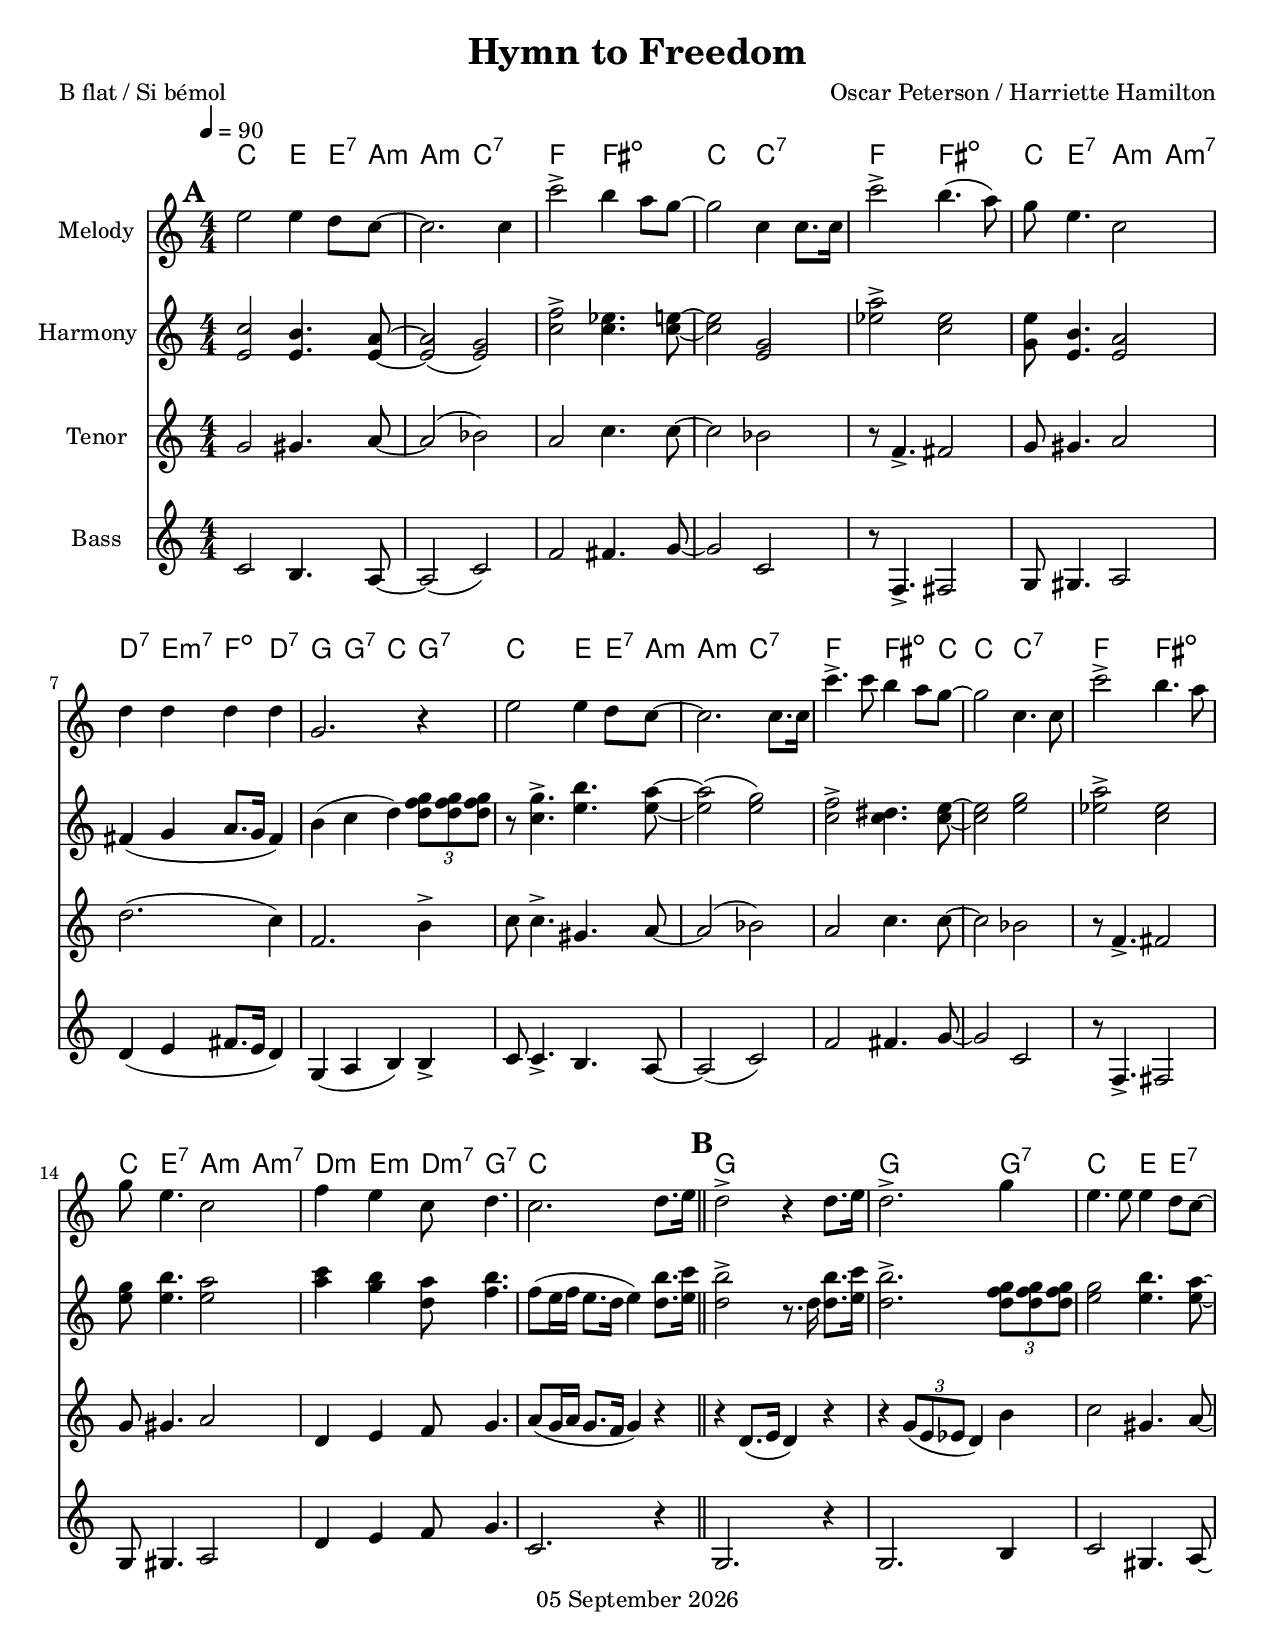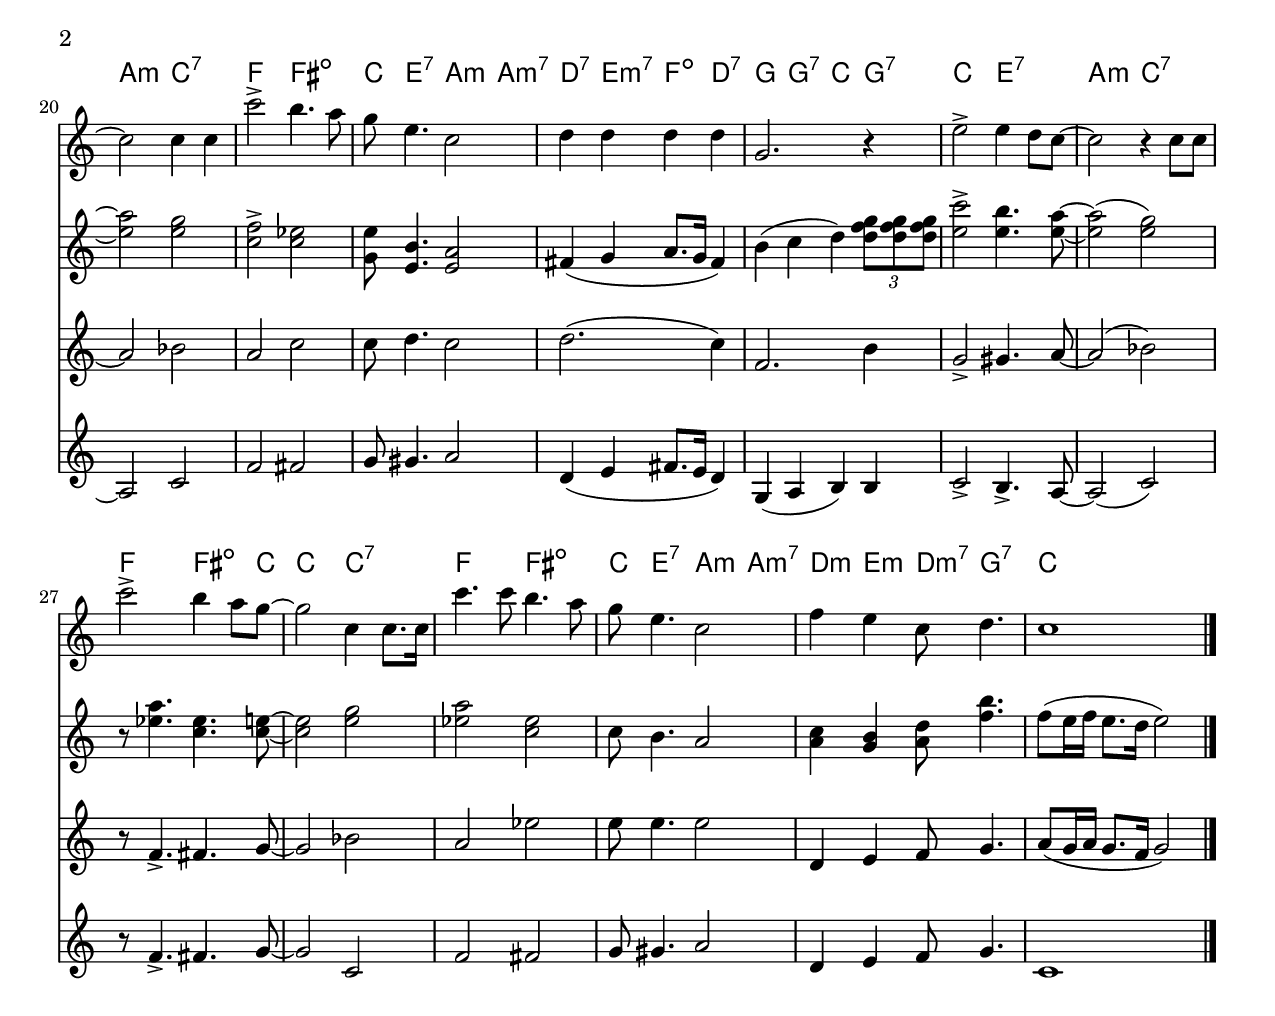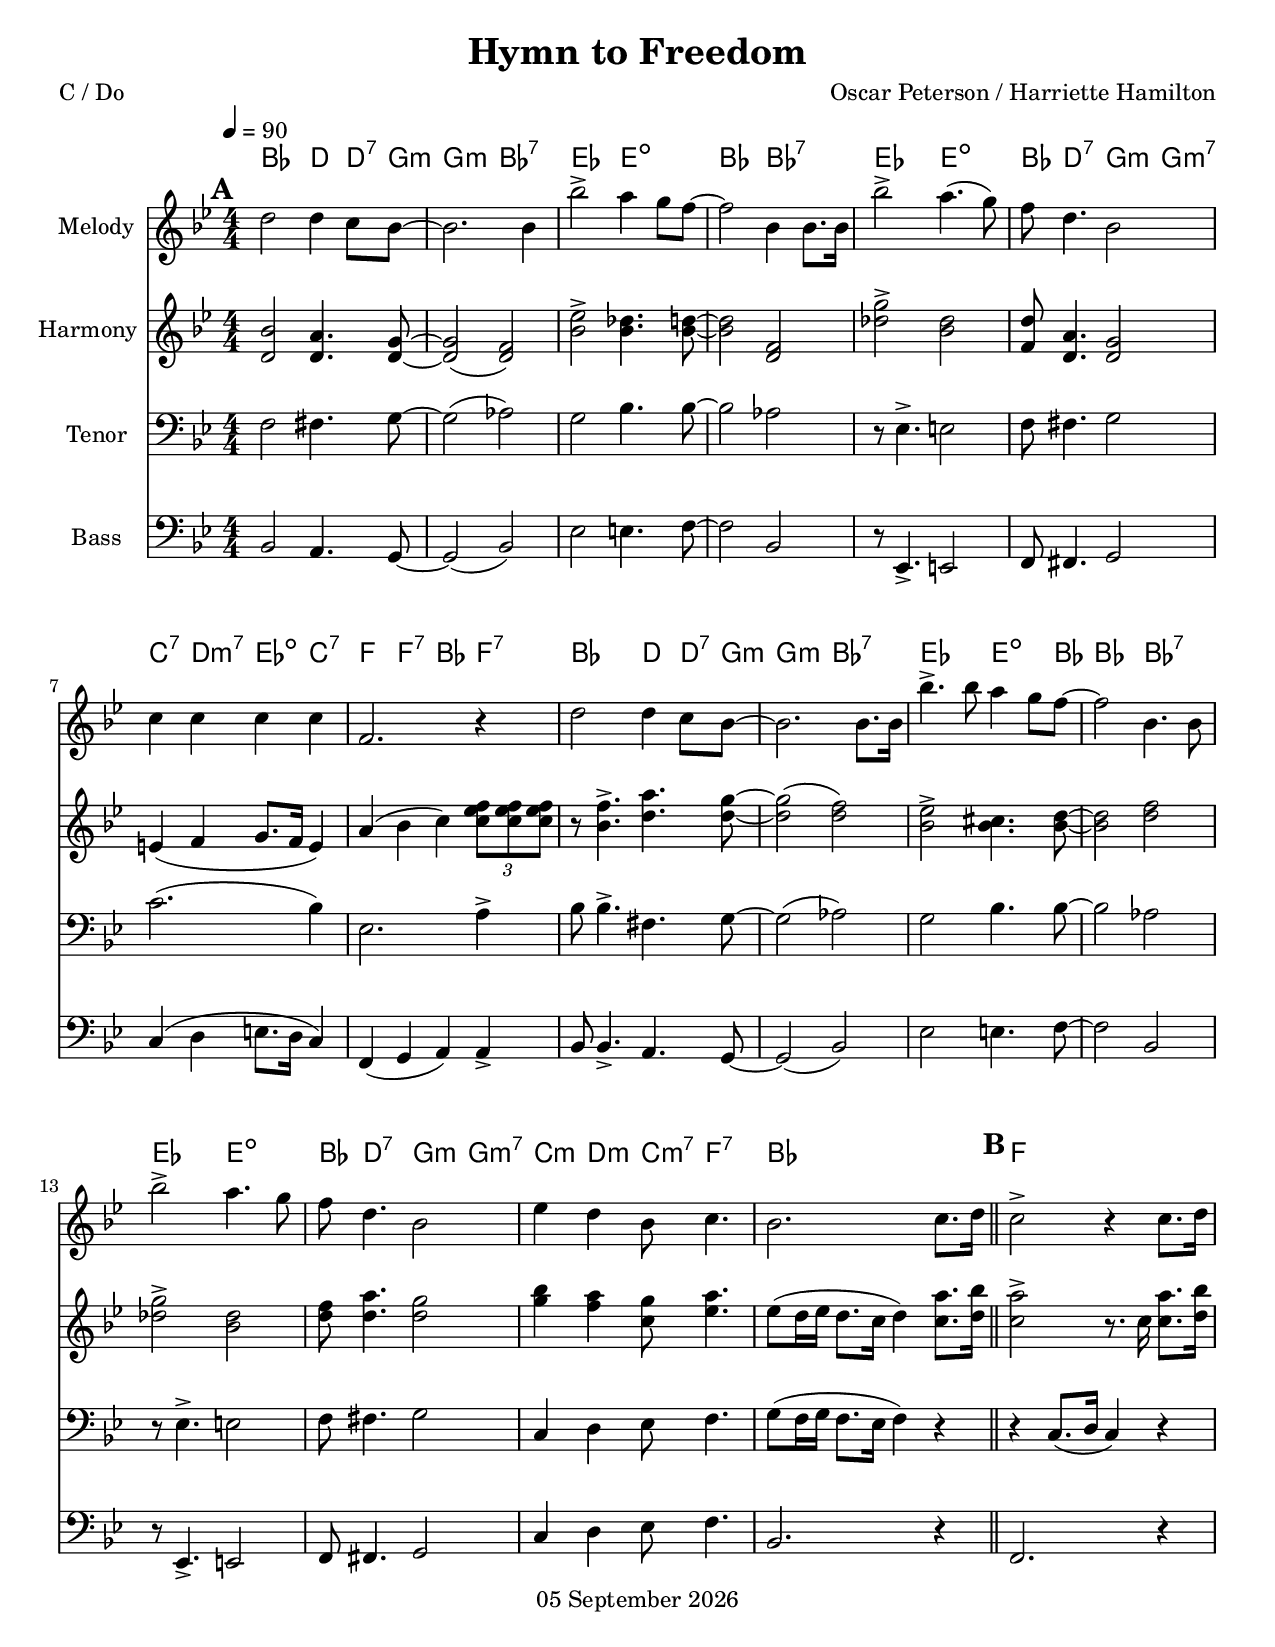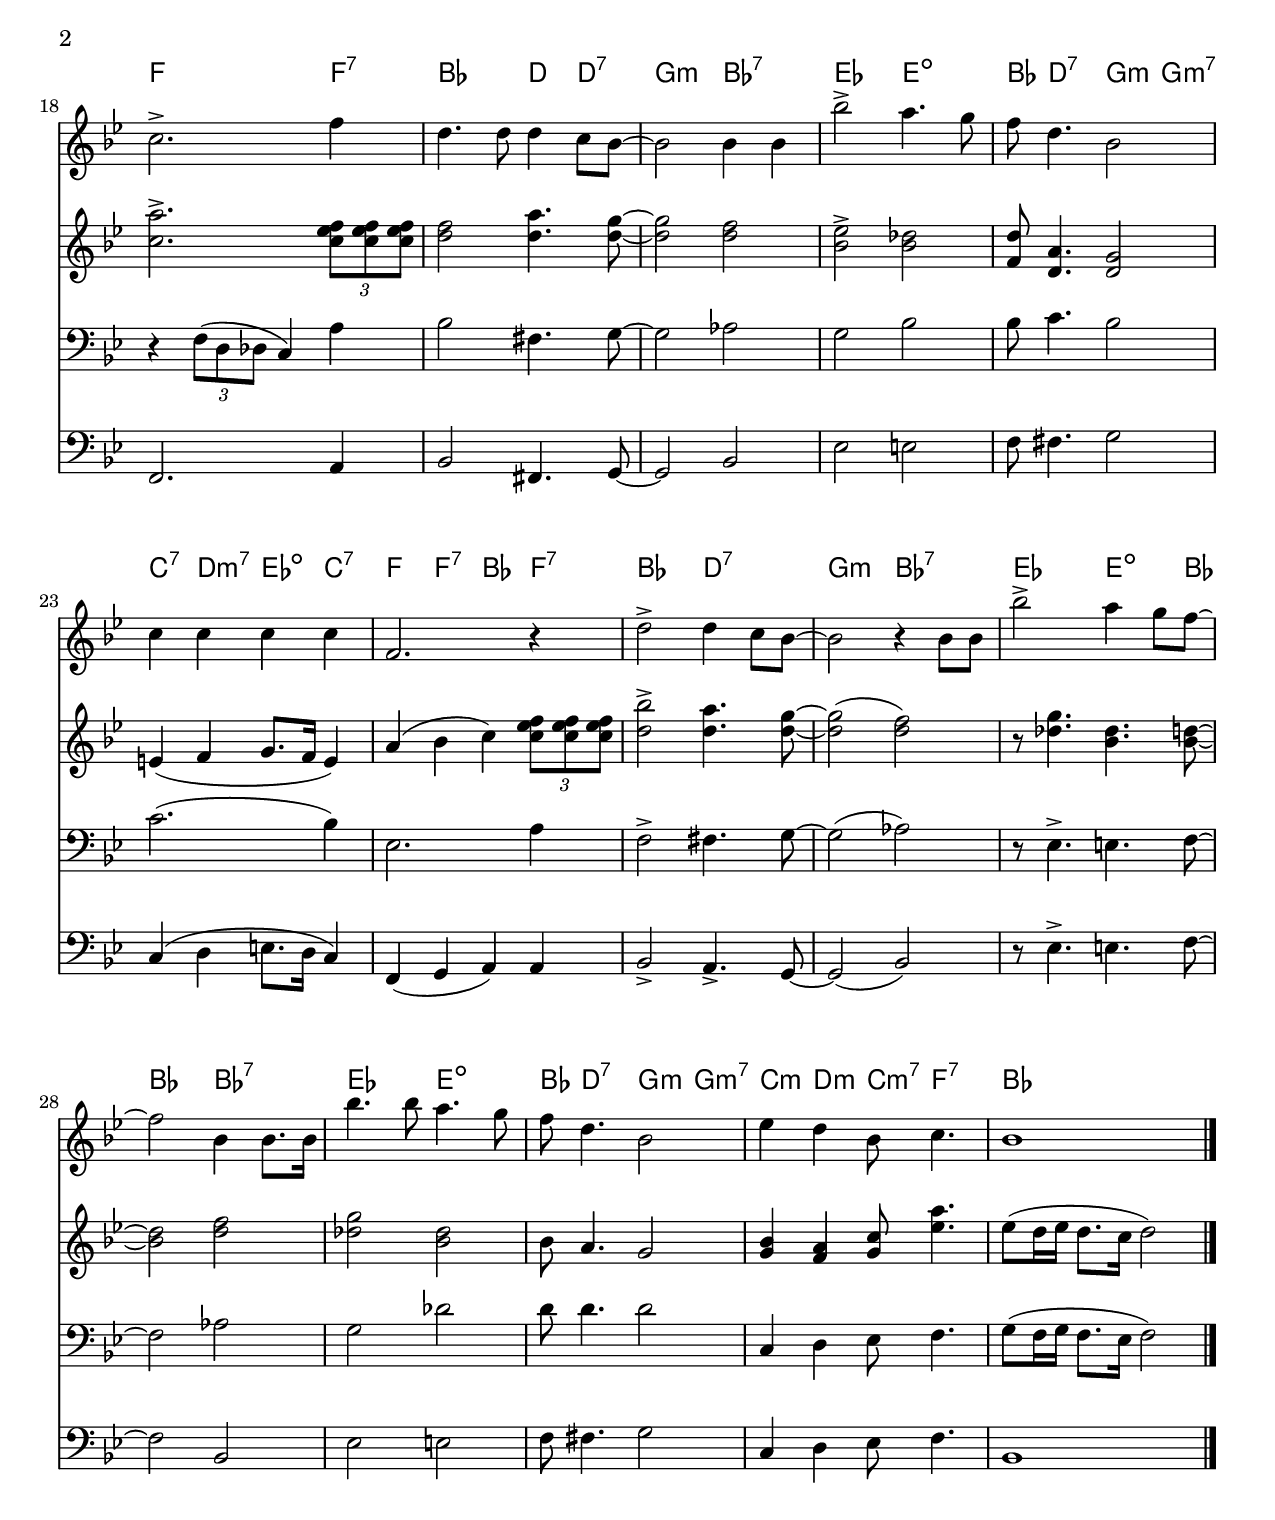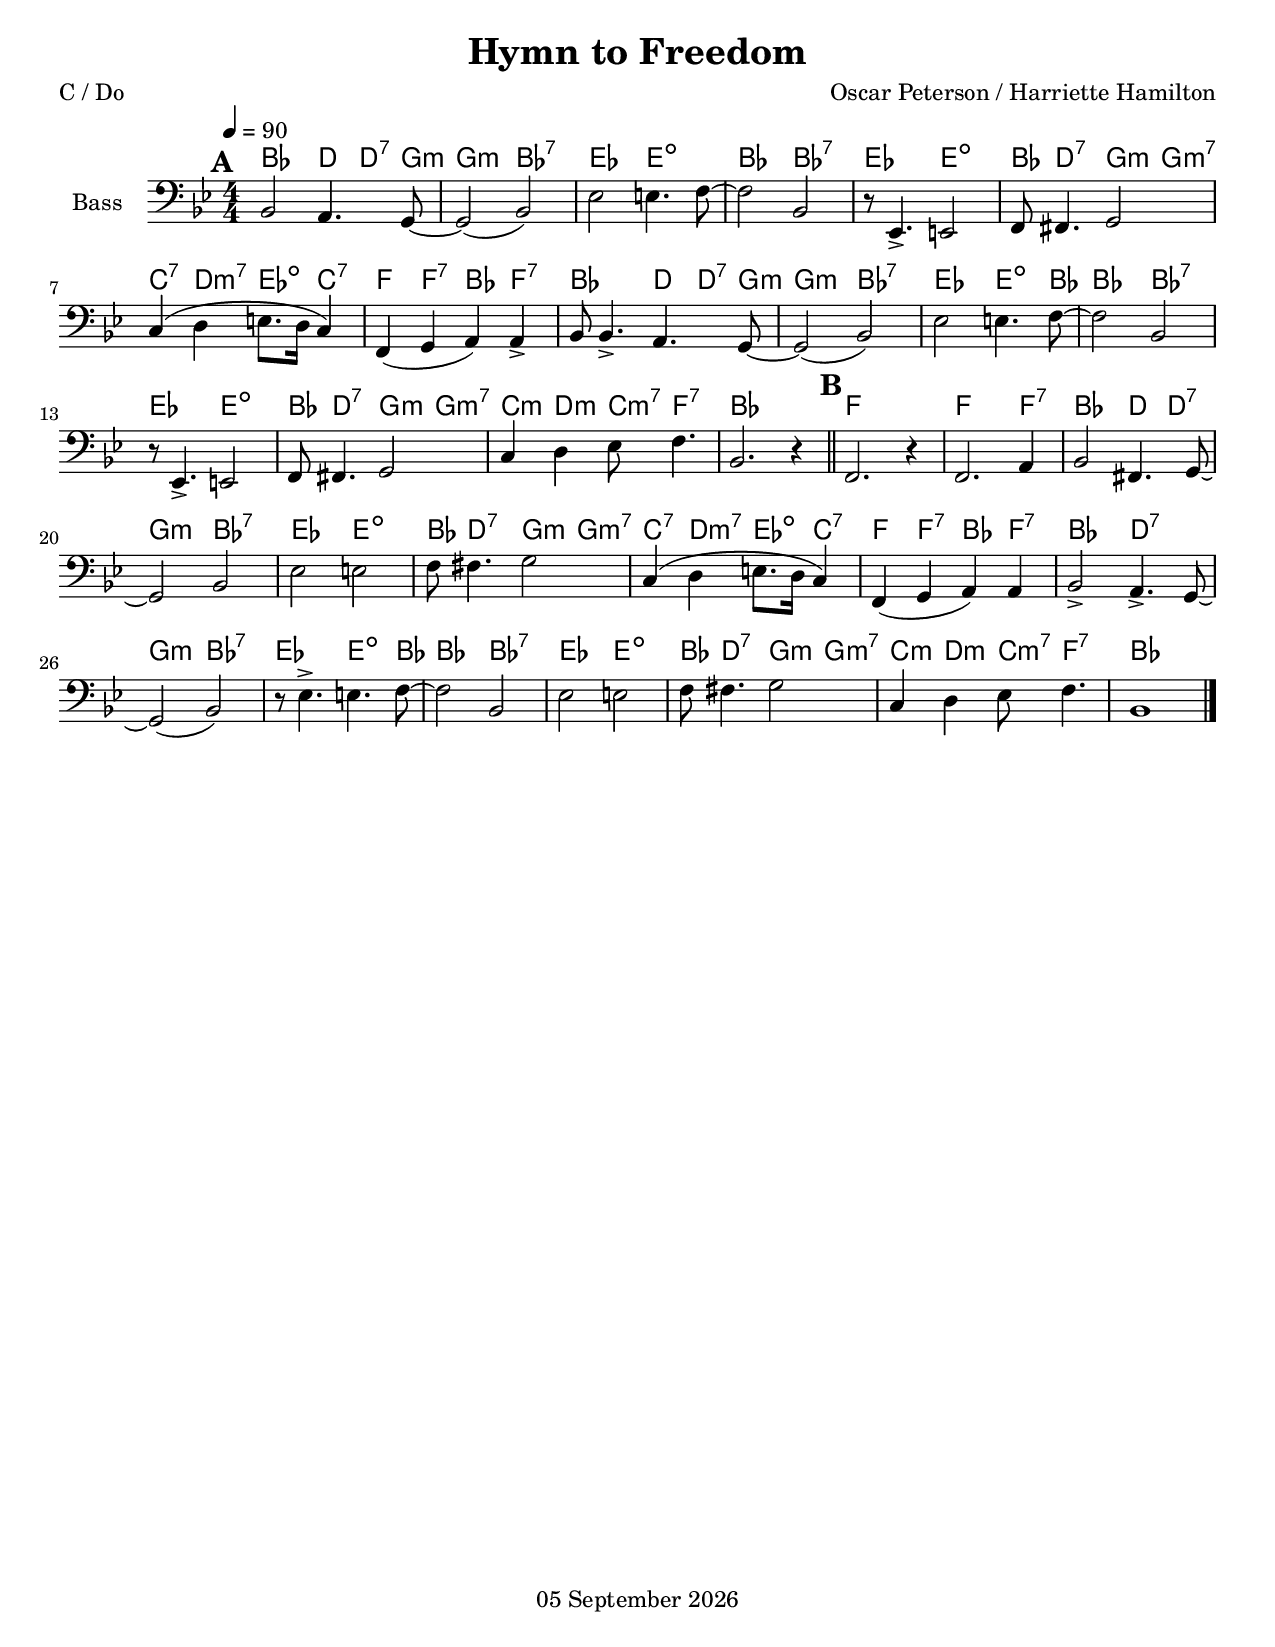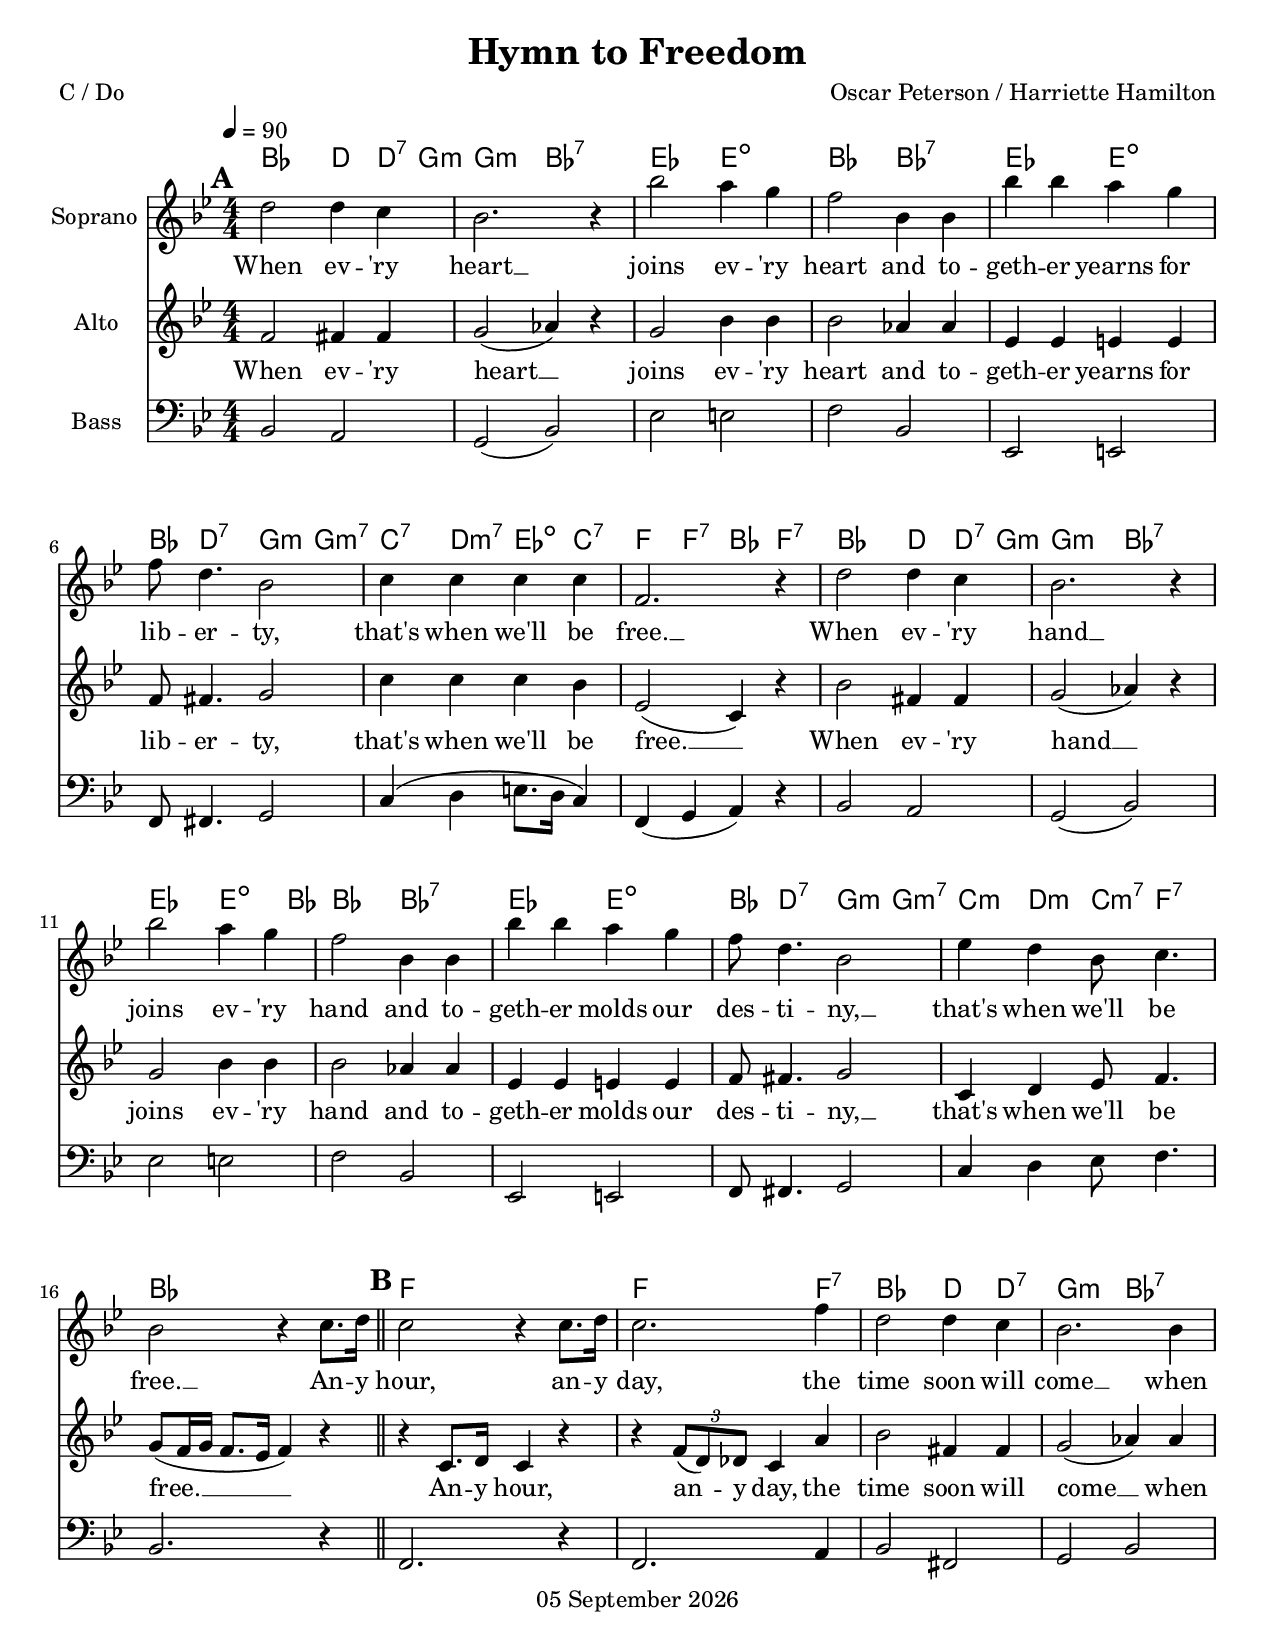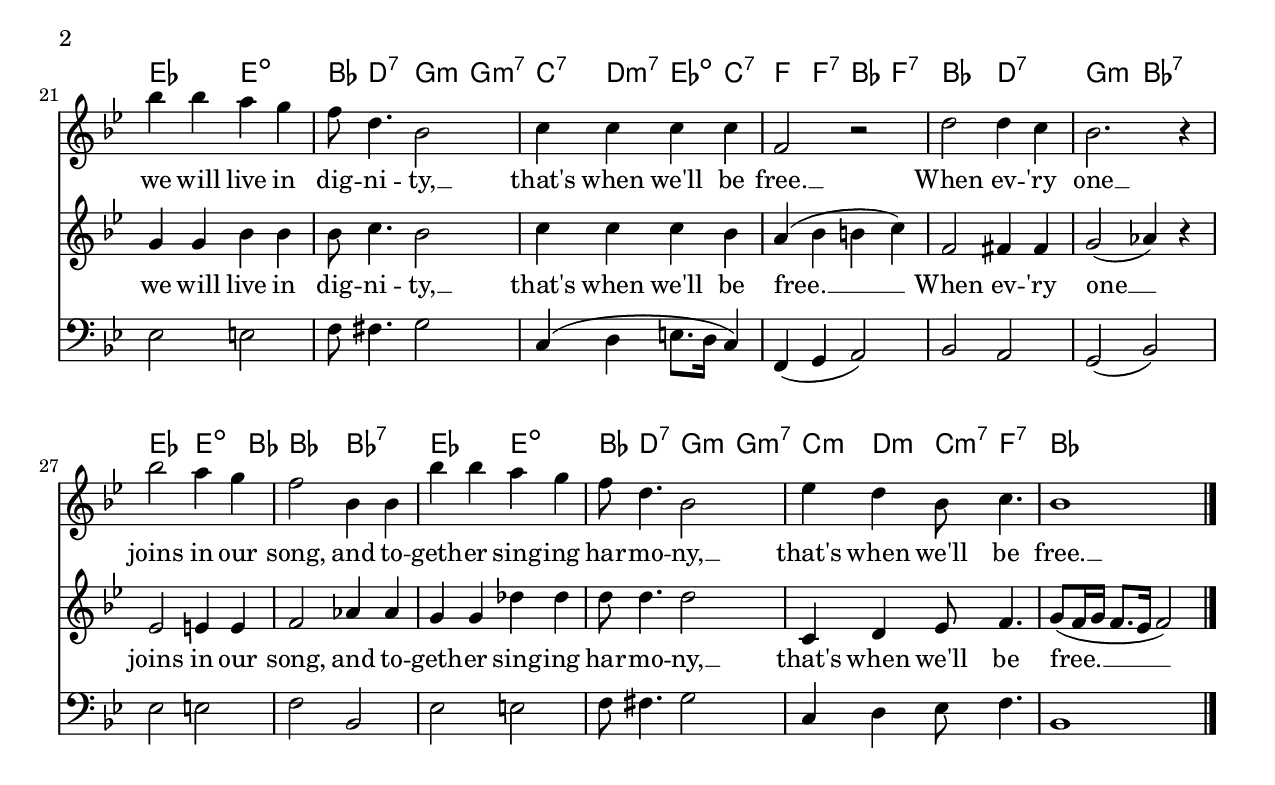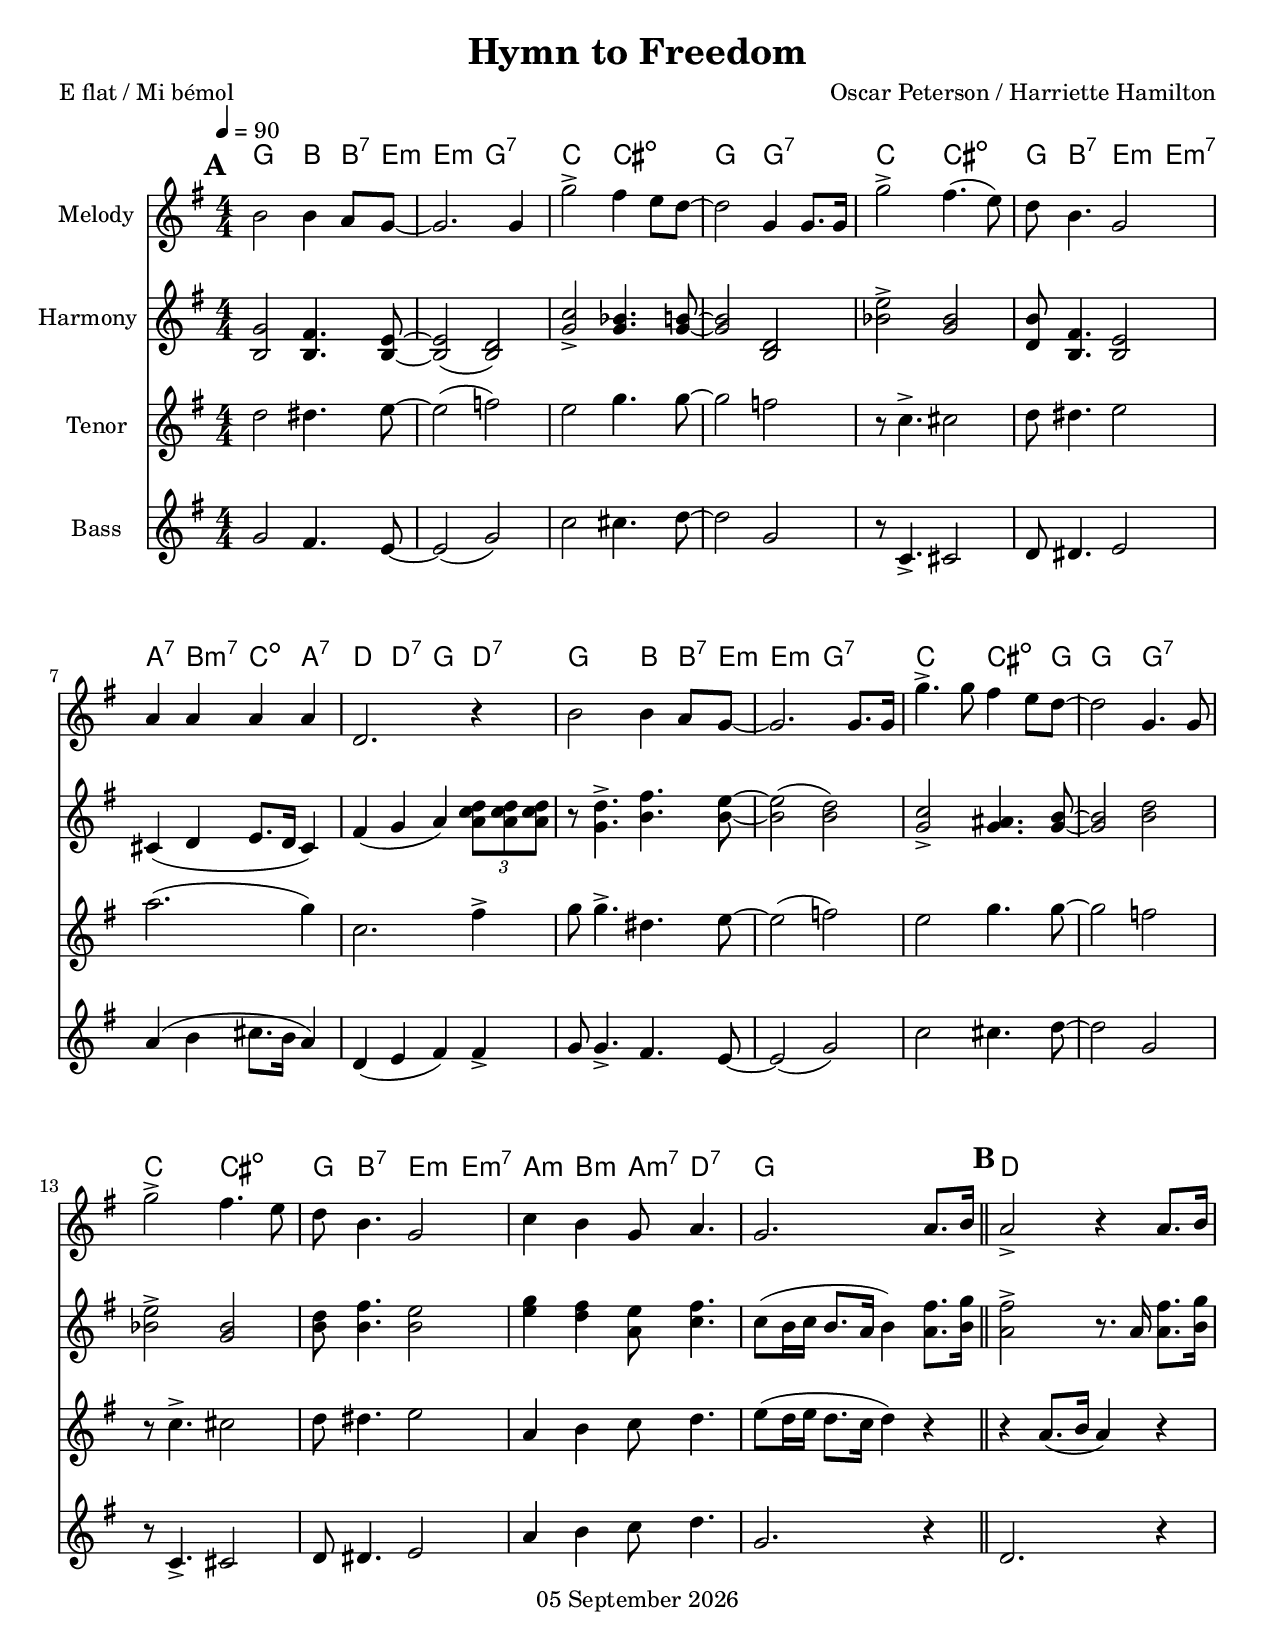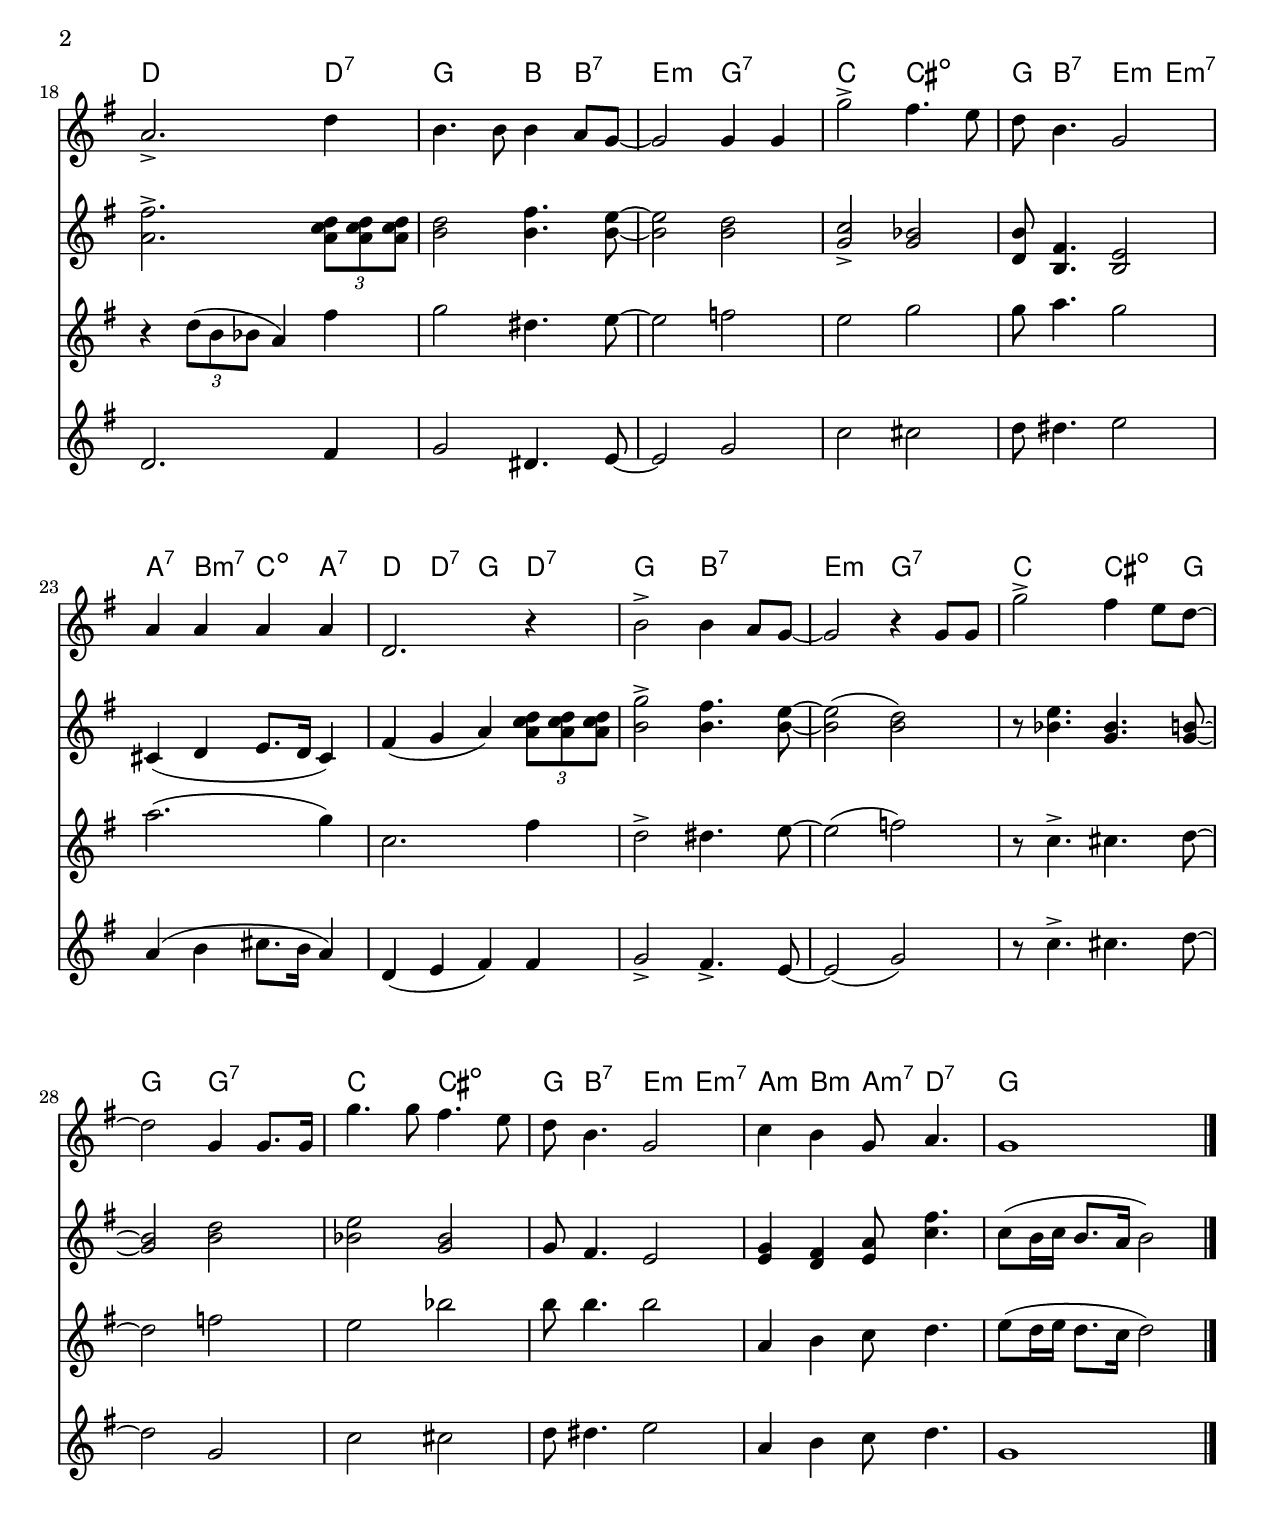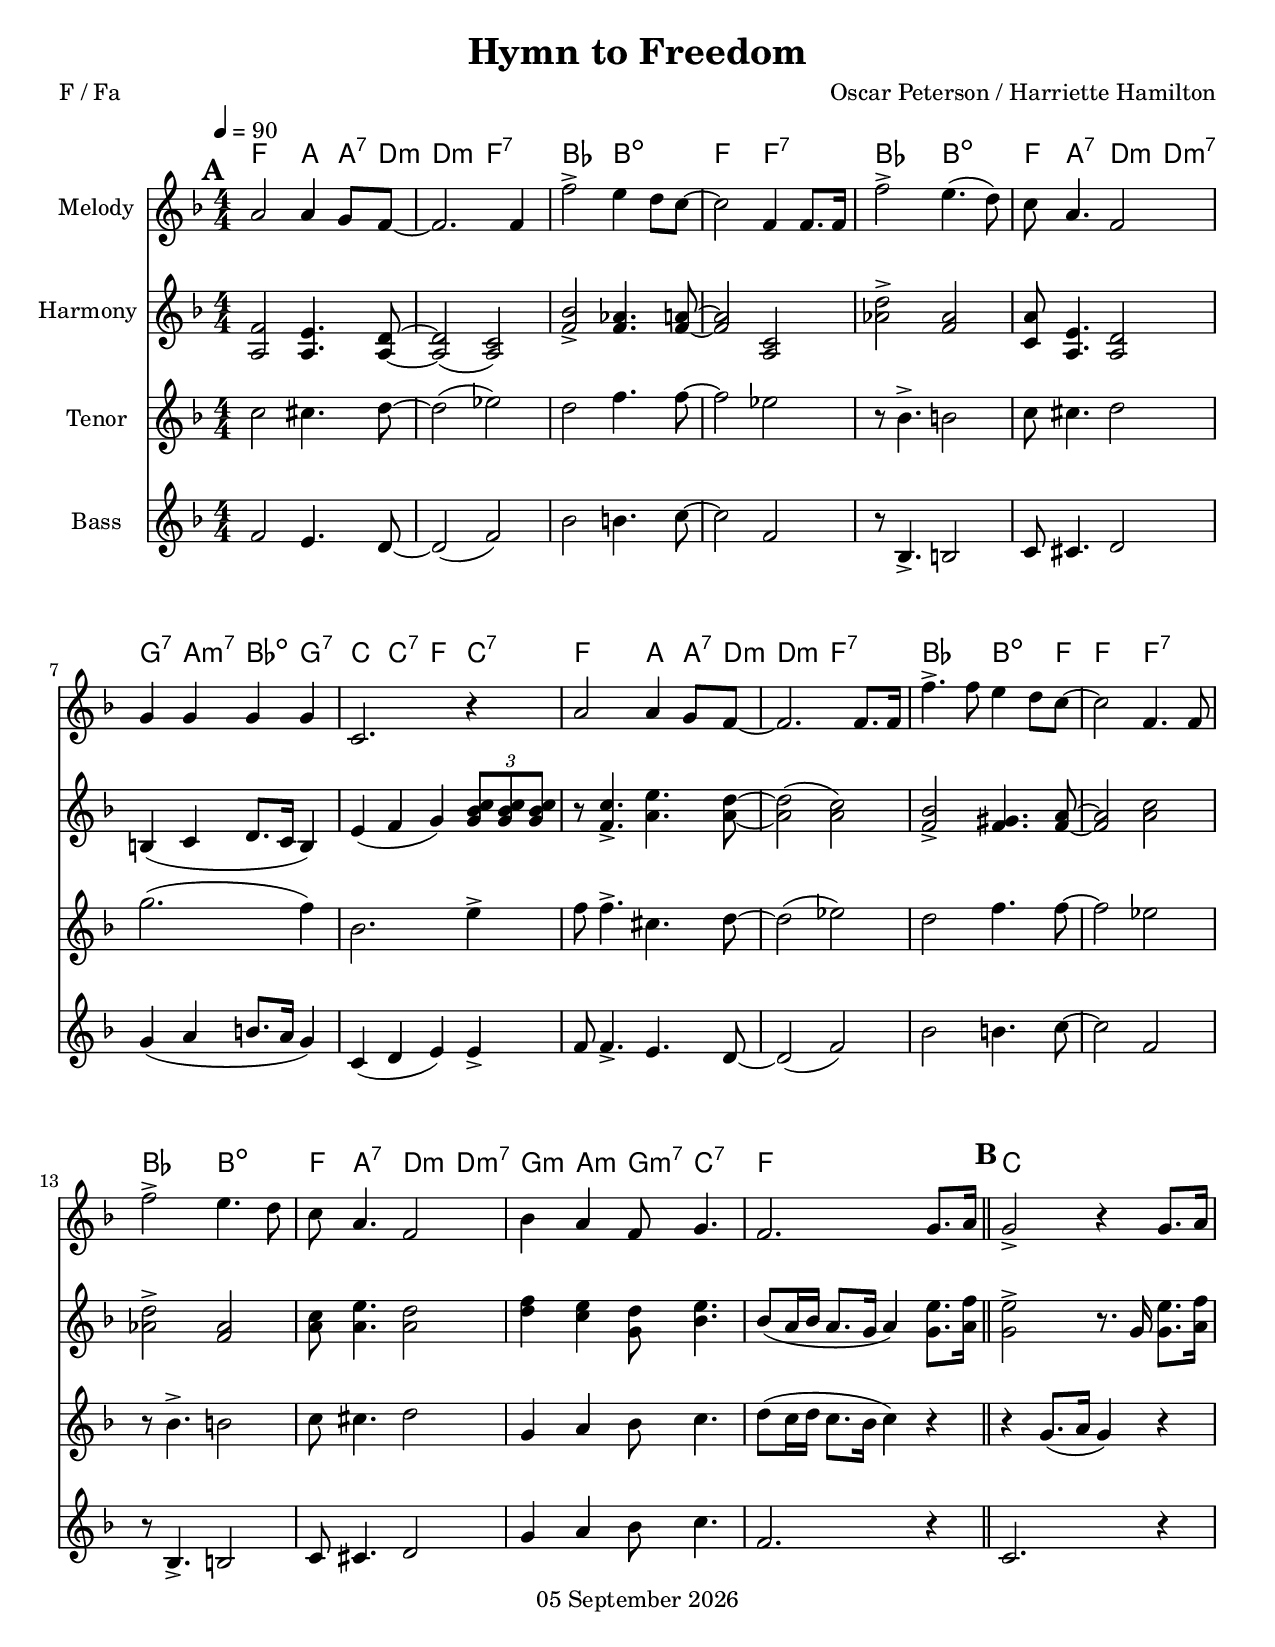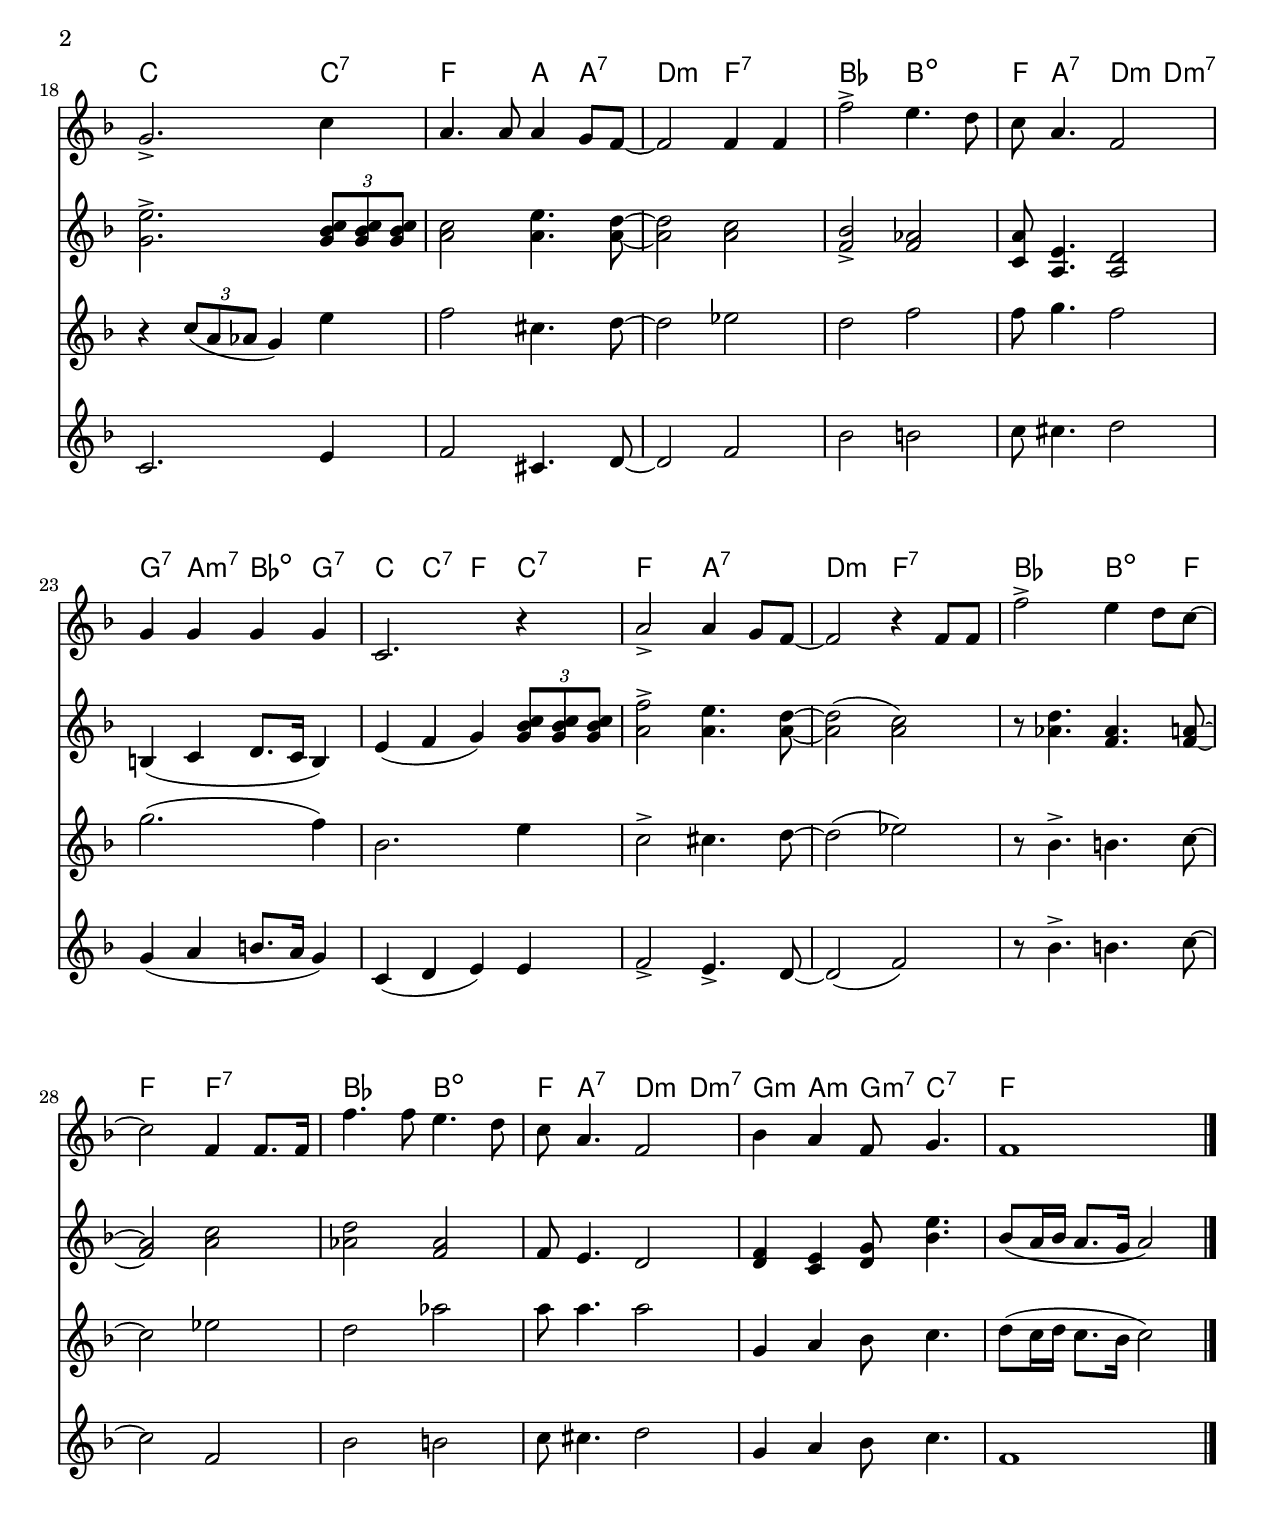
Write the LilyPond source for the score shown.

\version "2.12.1"
date = #(strftime "%d %B %Y" (localtime (current-time)))

\header {
  title = "Hymn to Freedom"
  composer = "Oscar Peterson / Harriette Hamilton"
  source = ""
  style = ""
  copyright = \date
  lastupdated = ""
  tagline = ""
}

% music pieces

thechords = {
  \tempo 4 = 90
  \override Staff.TimeSignature   #'style = #'numbered
  \time 4/4
  \set Staff.instrumentName = "Chords "
  \transpose c bes {
    \chordmode {
      \mark \default
      c2 e4 e8:7 a:m ~ |
      a2:m c:7 |
      f2 fis:dim |
      c2 c:7 |
      f2 fis:dim |
      c8 e4.:7 a4:m a:m7 |
      d:7 e:m7 f:dim d:7 |
      g4 g:7 c g:7 |
      c2 e4 e8:7 a:m |
      a2:m c:7 |
      f2 fis4.:dim c8 |
      c2 c:7 |
      f2 fis:dim |
      c8 e4.:7 a4:m a:m7 |
      d4:m e:m d8:m7 g4.:7 |
      c1 |

      \mark \default
      g1 |
      g2. g4:7 |
      c2 e4 e:7 |
      a2:m c:7 |
      f2 fis:dim |
      c8 e4.:7 a4:m a:m7 |
      d4:7 e:m7 f:dim d:7 |
      g4 g:7 c g:7 |
      c2 e:7 |
      a2:m c:7 |
      f2 fis4.:dim c8 ~ |
      c2 c:7 |
      f2 fis:dim |
      c8 e4.:7 a4:m a:m7 |
      d4:m e:m d8:m7 g4.:7 |
      c1 |
    }
  }
}

thewordsA = \lyricmode {
  When ev -- 'ry heart __ joins ev -- 'ry heart and to -- geth -- er yearns for lib -- er -- ty, that's when we'll be free. __
  When ev -- 'ry hand __ joins ev -- 'ry hand and to -- geth -- er molds our des -- ti -- ny, __ that's when we'll be free. __
  An -- y hour, an -- y day, the time soon will come __ when we will live in dig -- ni -- ty, __ that's when we'll be free. __
  When ev -- 'ry one __ joins in our song, and to -- geth -- er sing -- ing har -- mo -- ny, __ that's when we'll be free. __
}

%part: melody
melody = {
  \tempo 4 = 90
  \override Staff.TimeSignature   #'style = #'numbered
  \time 4/4
  \set Staff.instrumentName = "Melody "
  \key bes \major
  \relative c'' {
    \mark \default
    d2 d4 c8 bes ~ |
    bes2. bes4 |
    bes'2-> a4 g8 f ~ |
    f2 bes,4 bes8. bes16 |
    bes'2-> a4.( g8) |
    f8 d4. bes2 |
    c4 c c c |
    f,2. r4 |
    d'2 d4 c8 bes ~ |
    bes2. bes8. bes16 |
    bes'4.-> bes8 a4 g8 f ~ |
    f2 bes,4. bes8 |
    bes'2-> a4. g8 |
    f8 d4. bes2 |
    ees4 d bes8 c4. |
    bes2. c8. d16 |
    \bar "||"

    \mark \default
    c2-> r4 c8. d16 |
    c2.-> f4 |
    d4. d8 d4 c8 bes ~ |
    bes2 bes4 bes |
    bes'2-> a4. g8 |
    f8 d4. bes2 |
    c4 c c c |
    f,2. r4 |
    d'2-> d4 c8 bes ~ |
    bes2 r4 bes8 bes |
    bes'2-> a4 g8 f ~ |
    f2 bes,4 bes8. bes16 |
    bes'4. bes8 a4. g8 |
    f8 d4. bes2 |
    ees4 d bes8 c4. |
    bes1 | \bar "|."

  }
}

%part: harmony
harmony = {
  \set Staff.instrumentName = "Harmony "
  \tempo 4 = 90
  \override Staff.TimeSignature   #'style = #'numbered
  \time 4/4
  \relative c' {
    \key bes \major
    \mark \default
    <d bes'>2 <d a'>4. <d g>8 ~ |
    <d g>2( <d f>) |
    <bes' ees>2-> <bes des>4. <bes d>8 ~ |
    <bes d>2 <d, f> |
    <des' g>2-> <bes des> |
    <f d'>8 <d a'>4. <d g>2 |
    e4( f g8. f16 e4) |
    a4( bes c) \times 2/3 { <c ees f>8 <c ees f> <c ees f> } |
    r8 <bes f'>4.-> <d a'>4. <d g>8 ~ |
    <d g>2( <d f>) |
    <bes ees>2-> <bes cis>4. <bes d>8 ~ |
    <bes d>2 <d f> |
    <des g>2-> <bes des> |
    <f' d>8 <d a'>4. <d g>2 |
    <g bes>4 <f a> <c g'>8 <ees a>4. |
    ees8( d16 ees d8. c16 d4) <c a'>8. <d bes'>16 |
    \bar "||"

    \mark \default
    <c a'>2-> r8. c16 <c a'>8. <d bes'>16 |
    <c a'>2.-> \times 2/3 { <c ees f>8 <c ees f> <c ees f> } |
    <d f>2 <d a'>4. <d g>8 ~ |
    <d g>2 <d f> |
    <bes ees>2-> <bes des> |
    <f d'>8 <d a'>4. <d g>2 |
    e4( f g8. f16 e4) |
    a4( bes c) \times 2/3 { <c ees f>8 <c ees f> <c ees f> } |
    <d bes'>2-> <d a'>4. <d g>8 ~ |
    <d g>2( <d f>) |
    r8 <des g>4. <bes des>4. <bes d>8 ~ |
    <bes d>2 <d f> |
    <des g>2 <bes des> |
    bes8 a4. g2 |
    <g bes>4 <f a> <c' g>8 <ees a>4. |
    ees8( d16 ees d8. c16 d2) |
    \bar "|."

  }
}

%part: tenor
tenor = {
  \set Staff.instrumentName = "Tenor "
  \tempo 4 = 90
  \override Staff.TimeSignature   #'style = #'numbered
  \time 4/4
  \key bes \major
  \relative c' {
    \mark \default
    f2 fis4. g8 ~ |
    g2( aes) |
    g2 bes4. bes8 ~ |
    bes2 aes |
    r8 ees4.-> e2 |
    f8 fis4. g2 |
    c2.( bes4) |
    ees,2. a4-> |
    bes8 bes4.-> fis4. g8 ~ |
    g2( aes) |
    g2 bes4. bes8 ~ |
    bes2 aes |
    r8 ees4.-> e2 |
    f8 fis4. g2 |
    c,4 d ees8 f4. |
    g8( f16 g f8. ees16 f4) r |
    \bar "||"

    \mark \default
    r4 c8.( d16 c4) r |
    r4 \times 2/3 { f8( d des } c4) a' |
    bes2 fis4. g8 ~ |
    g2 aes |
    g2 bes |
    bes8 c4. bes2 |
    c2.( bes4) |
    ees,2. a4 |
    f2-> fis4. g8 ~ |
    g2( aes) |
    r8 ees4.-> e4. f8 ~ |
    f2 aes |
    g2 des' |
    d8 d4. d2 |
    c,4 d ees8 f4. |
    g8( f16 g f8. ees16 f2) |

  }
}

%part: bass
bass = {
  \set Staff.instrumentName = "Bass "
  \tempo 4 = 90
  \override Staff.TimeSignature   #'style = #'numbered
  \time 4/4
  \key bes \major
  \relative c {
    \mark \default
    bes2 a4. g8 ~ |
    g2( bes) |
    ees2 e4. f8 ~ |
    f2 bes, |
    r8 ees,4.-> e2 |
    f8 fis4. g2 |
    c4( d e8. d16 c4) |
    f,4( g a) a-> |
    bes8 bes4.-> a4. g8~ |
    g2( bes) |
    ees2 e4. f8 ~ |
    f2 bes, |
    r8 ees,4.-> e2 |
    f8 fis4. g2 |
    c4 d ees8 f4. |
    bes,2. r4 |
    \bar "||"

    \mark \default
    f2. r4 |
    f2. a4 |
    bes2 fis4. g8 ~ |
    g2 bes |
    ees2 e |
    f8 fis4. g2 |
    c,4( d e8. d16 c4) |
    f,4( g a) a |
    bes2-> a4.-> g8 ~ |
    g2( bes2) |
    r8 ees4.-> e4. f8 ~ |
    f2 bes, |
    ees2 e |
    f8 fis4. g2 |
    c,4 d ees8 f4. |
    bes,1 |
    \bar "|."

  }
}

%part: melodyB
melodyB = {
  \tempo 4 = 90
  \override Staff.TimeSignature   #'style = #'numbered
  \time 4/4
  \set Staff.instrumentName = "Soprano "
  \key bes \major
  \relative c'' {
    \mark \default
    d2 d4 c |
    bes2. r4 |
    bes'2 a4 g |
    f2 bes,4 bes |
    bes'4 bes a4 g |
    f8 d4. bes2 |
    c4 c c c |
    f,2. r4 |
    d'2 d4 c |
    bes2. r4 |
    bes'2 a4 g |
    f2 bes,4 bes |
    bes'4 bes a4 g |
    f8 d4. bes2 |
    ees4 d bes8 c4. |
    bes2 r4 c8. d16 |
    \bar "||"

    \mark \default
    c2 r4 c8. d16 |
    c2. f4 |
    d2 d4 c |
    bes2. bes4 |
    bes'4 bes a g |
    f8 d4. bes2 |
    c4 c c c |
    f,2 r |
    d'2 d4 c |
    bes2. r4 |
    bes'2 a4 g |
    f2 bes,4 bes |
    bes'4 bes a g |
    f8 d4. bes2 |
    ees4 d bes8 c4. |
    bes1 | \bar "|."

  }
}

%part: harmonyB
harmonyB = {
  \set Staff.instrumentName = "HarmonyB "
  \tempo 4 = 90
  \override Staff.TimeSignature   #'style = #'numbered
  \time 4/4
  \relative c' {
    \key bes \major
    \mark \default
    d2 d4 c |
    bes2. r4 |
    bes'2 a4 g |
    f2 bes,4 bes |
    bes'4 bes a4 g |
    f8 d4. bes2 |
    c4 c c c |
    f2. r4 |
    d2 d4 c |
    bes2. r4 |
    bes'2 a4 g |
    f2 bes,4 bes |
    bes'4 bes a4 g |
    f8 d4. bes2 |
    ees4 d bes8 c4. |
    g'8( f16 g f8. ees16 f4) r |
    \bar "||"

    \mark \default
    \transpose c bes {
      a4 c' b r |
      a4 c'8( a) b4 g |
      g2 gis4 gis |
      a4( e2) e4 |
      f4 a fis fis |
      g8 e4. c2 |
      fis4 g gis a |
      b4 c' cis' d' |
      g2 e8( fis) gis4 |
      e2( g4 c) |
      a4( f) dis dis |
      e4( d) c bes |
      a4 f dis dis |
      e8 d4. e2 |
      f4 e c8 d4. |
    }
    g8( f16 g f8. ees16 f2) |

  }
}

%part: tenorB
tenorB = {
  \set Staff.instrumentName = "Alto "
  \tempo 4 = 90
  \override Staff.TimeSignature   #'style = #'numbered
  \time 4/4
  \key bes \major
  \relative c' {
    \mark \default
    f2 fis4 fis |
    g2( aes4) r |
    g2 bes4 bes |
    bes2 aes4 aes |
    ees4 ees e e |
    f8 fis4. g2 |
    c4 c c bes |
    ees,2( c4) r |
    bes'2 fis4 fis |
    g2( aes4) r |
    g2 bes4 bes |
    bes2 aes4 aes |
    ees4 ees e e |
    f8 fis4. g2 |
    c,4 d ees8 f4. |
    g8( f16 g f8. ees16 f4) r |
    \bar "||"

    \mark \default
    r4 c8. d16 c4 r |
    r4 \times 2/3 { f8( d) des } c4 a' |
    bes2 fis4 fis |
    g2( aes4) aes |
    g4 g bes bes |
    bes8 c4. bes2 |
    c4 c c bes4 |
    a4( bes b c) |
    f,2 fis4 fis |
    g2( aes4) r |
    ees2 e4 e |
    f2 aes4 aes |
    g4 g des' des |
    d8 d4. d2 |
    c,4 d ees8 f4. |
    g8( f16 g f8. ees16 f2) |

  }
}

%part: bassB
bassB = {
  \set Staff.instrumentName = "Bass "
  \tempo 4 = 90
  \override Staff.TimeSignature   #'style = #'numbered
  \time 4/4
  \key bes \major
  \relative c {
    \mark \default
    bes2 a |
    g2( bes) |
    ees2 e |
    f2 bes, |
    ees,2 e |
    f8 fis4. g2 |
    c4( d e8. d16 c4) |
    f,4( g a) r |
    bes2 a |
    g2( bes) |
    ees2 e |
    f2 bes, |
    ees,2 e |
    f8 fis4. g2 |
    c4 d ees8 f4. |
    bes,2. r4 |

    \mark \default
    f2. r4 |
    f2. a4 |
    bes2 fis |
    g2 bes |
    ees2 e |
    f8 fis4. g2 |
    c,4( d e8. d16 c4) |
    f,4( g a2) |
    bes2 a |
    g2( bes2) |
    ees2 e |
    f2 bes, |
    ees2 e |
    f8 fis4. g2 |
    c,4 d ees8 f4. |
    bes,1 |
    \bar "|."

  }
}


%layout
#(set-default-paper-size "letter" 'portrait)

\book {
  \score {
    <<
      \unfoldRepeats \new Staff \melody
      \unfoldRepeats \new Staff \harmony
      \unfoldRepeats \new Staff \bass
    >>
    \midi { }
  }
}

#(define output-suffix "vocal")
\book {
  \score {
    <<
      \unfoldRepeats \new Staff \melodyB
      %\unfoldRepeats \new Staff \harmonyB
      %\unfoldRepeats \new Staff \melody
      %\unfoldRepeats \new Staff \harmony
      \unfoldRepeats \new Staff \tenorB
      %\unfoldRepeats \new Staff \bass
      \unfoldRepeats \new Staff \bassB
    >>
    \midi { }
  }
}

#(define output-suffix "C-vocal")
\book {
  \paper { }
  \header { poet = "C / Do" }
  \score {
    <<
      \new ChordNames {
        %\set chordChanges = ##t
        \thechords
      }
      \new Voice = "melodyB" { \melodyB }
      \new Lyrics \lyricsto "melodyB" { \thewordsA }
      \new Voice = "tenorB" { \tenorB }
      \new Lyrics \lyricsto "tenorB" { \thewordsA }
      \new Staff { \clef bass \bassB }
    >>
  }
}

#(define output-suffix "C")
\book {
  \paper { }
  \header { poet = "C / Do" }
  \score {
    <<
      \new ChordNames {
        %\set chordChanges = ##t
        \thechords
      }
      \new Staff \melody
      \new Staff \harmony
      \new Staff \transpose c c, { \clef bass \tenor }
      \new Staff { \clef bass \bass }
    >>
  }
}

#(define output-suffix "C-bass")
\book {
  \paper { }
  \header { poet = "C / Do" }
  \score {
    <<
      \new ChordNames {
        %\set chordChanges = ##t
        \thechords
      }
      %\new Staff \melody
      %\new Staff \harmony
      %\new Staff \transpose c c, { \clef bass \tenor }
      \new Staff { \clef bass \bass }
    >>
  }
}

#(define output-suffix "Bflat")
\book {
  \paper { }
  \header { poet = "B flat / Si bémol" }
  \score {
    <<
      \new ChordNames {
        %\set chordChanges = ##t
        \transpose bes c \thechords
      }
      \new Staff { \transpose bes c'  \melody }
      \new Staff { \transpose bes c'  \harmony }
      \new Staff { \transpose bes c'  \tenor }
      \new Staff { \transpose bes c'' \bass }
    >>
  }
}

#(define output-suffix "Eflat")
\book {
  \paper {
    %page-count = #1
  }
  \header { poet = "E flat / Mi bémol" }
  \score {
    <<
      \new ChordNames {
        %\set chordChanges = ##t
        \transpose ees c \thechords
      }
      \new Staff { \transpose ees c  \melody }
      %\new Voice = "melody" { \transpose ees c \melody }
      %\new Lyrics \lyricsto "melody" { \thewordsA }
      \new Staff { \transpose ees c   \harmony }
      \new Staff { \transpose ees c'  \tenor }
      \new Staff { \transpose ees c'' \bass }
    >>
  }
}

#(define output-suffix "F")
\book {
  \paper { }
  \header { poet = "F / Fa" }
  \score {
    <<
      \new ChordNames {
        %\set chordChanges = ##t
        \transpose f c \thechords
      }
      \new Staff { \transpose f c   \melody }
      \new Staff { \transpose f c   \harmony }
      \new Staff { \transpose f c'  \tenor }
      \new Staff { \transpose f c'' \bass }
    >>
  }
}
